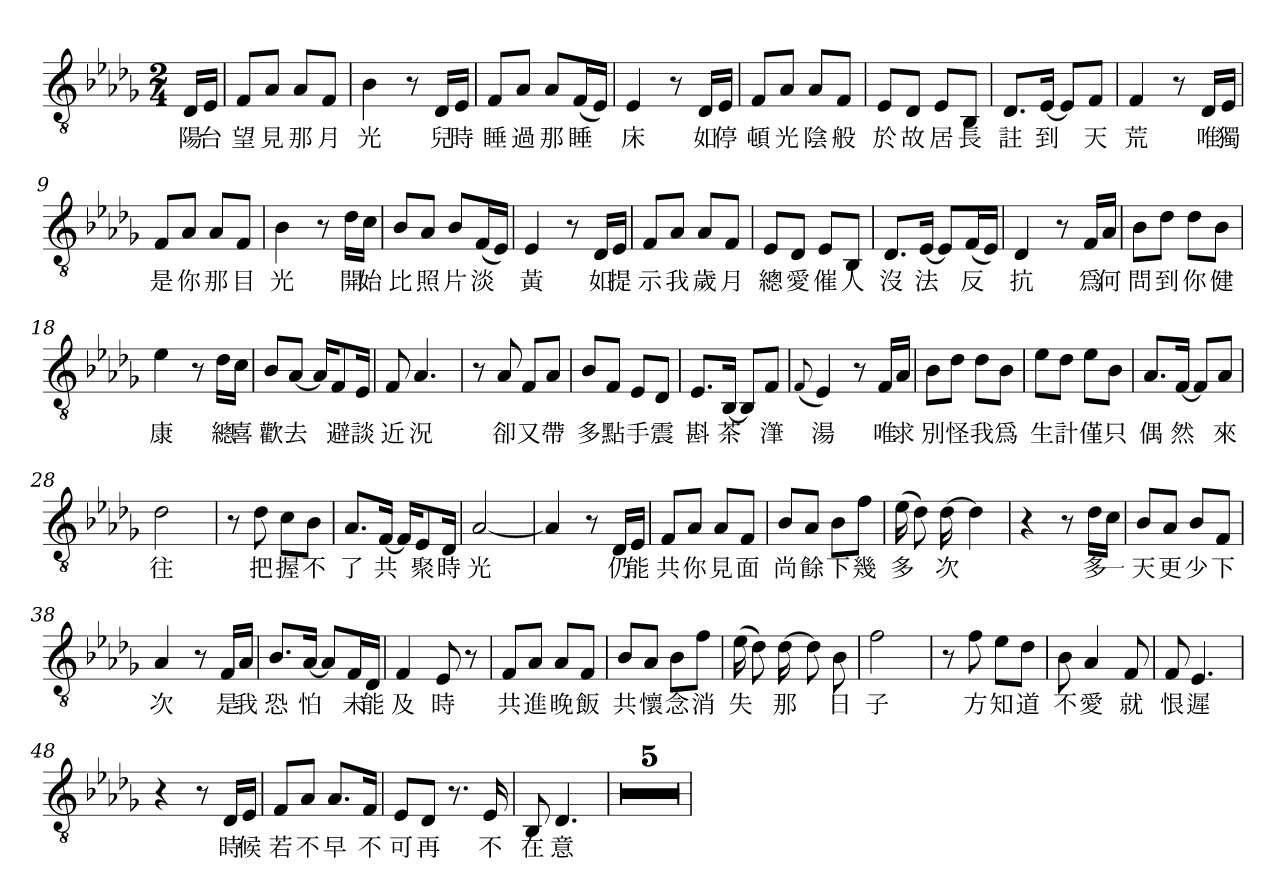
**kern	**text
*part1	*part1
*staff1	*staff1
*clefGv2	*
*k[b-e-a-d-g-]	*
*D-:	*
*M2/4	*
*MM72	*
=	=
16D-LL	陽
16E-JJ	台
=1	=1
8FL	望
8A-J	見
8A-L	那
8FJ	月
=2	=2
4B-	光
8r	.
16D-LL	兒
16E-JJ	時
=3	=3
8FL	睡
8A-J	過
8A-L	那
(16FL	睡
16E-JJ)	.
=4	=4
4E-	床
8r	.
16D-LL	如
16E-JJ	停
=5	=5
8FL	頓
8A-J	光
8A-L	陰
8FJ	般
=6	=6
8E-L	於
8D-J	故
8E-L	居
8BB-J	長
=7	=7
8.D-L	註
[16E-Jk	到
8E-L]	.
8FJ	天
=8	=8
4F	荒
8r	.
16D-LL	唯
16E-JJ	獨
=9	=9
8FL	是
8A-J	你
8A-L	那
8FJ	目
=10	=10
4B-	光
8r	.
16d-LL	開
16cJJ	始
=11	=11
8B-L	比
8A-J	照
8B-L	片
(16FL	淡
16E-JJ)	.
=12	=12
4E-	黃
8r	.
16D-LL	如
16E-JJ	提
=13	=13
8FL	示
8A-J	我
8A-L	歲
8FJ	月
=14	=14
8E-L	總
8D-J	愛
8E-L	催
8BB-J	人
=15	=15
8.D-L	沒
[16E-Jk	法
8E-L]	.
(16FL	反
16E-JJ)	.
=16	=16
4D-	抗
8r	.
16FLL	爲
16A-JJ	何
=17	=17
8B-L	問
8d-J	到
8d-L	你
8B-J	健
=18	=18
4e-	康
8r	.
16d-LL	總
16cJJ	喜
=19	=19
8B-L	歡
[8A-J	去
16A-KL]	.
8F	避
16E-Jk	談
=20	=20
8F	近
4.A-	況
=21	=21
8r	.
8A-	卻
8FL	又
8A-J	帶
=22	=22
8B-L	多
8FJ	點
8E-L	手
8D-J	震
=23	=23
8.E-L	斟
[16BB-Jk	茶
8BB-L]	.
8FJ	潷
=24	=24
(8qqF	.
4E-)	湯
8r	.
16FLL	唯
16A-JJ	求
=25	=25
8B-L	別
8d-J	怪
8d-L	我
8B-J	爲
=26	=26
8e-L	生
8d-J	計
8e-L	僅
8B-J	只
=27	=27
8.A-L	偶
[16FJk	然
8FL]	.
8A-J	來
=28	=28
2d-	往
=29	=29
8r	.
8d-	把
8cL	握
8B-J	不
=30	=30
8.A-L	了
[16FJk	共
16FKL]	.
8E-	聚
16D-Jk	時
=31	=31
[2A-	光
=32	=32
4A-]	.
8r	.
16D-LL	仍
16E-JJ	能
=33	=33
8FL	共
8A-J	你
8A-L	見
8FJ	面
=34	=34
8B-L	尚
8A-J	餘
8B-L	下
8fJ	幾
=35	=35
(16e-	多
8d-)	.
[16d-	次
4d-]	.
=36	=36
4r	.
8r	.
16d-LL	多
16cJJ	一
=37	=37
8B-L	天
8A-J	更
8B-L	少
8FJ	下
=38	=38
4A-	次
8r	.
16FLL	是
16A-JJ	我
=39	=39
8.B-L	恐
[16A-Jk	怕
8A-L]	.
16FL	未
16D-JJ	能
=40	=40
4F	及
8E-	時
8r	.
=41	=41
8FL	共
8A-J	進
8A-L	晚
8FJ	飯
=42	=42
8B-L	共
8A-J	懷
8B-L	念
8fJ	消
=43	=43
(16e-	失
8d-)	.
[16d-	那
8d-]	.
8B-	日
=44	=44
2f	子
=45	=45
8r	.
8f	方
8e-L	知
8d-J	道
=46	=46
8B-	不
4A-	愛
8F	就
=47	=47
8F	恨
4.E-	遲
=48	=48
4r	.
8r	.
16D-LL	時
16E-JJ	候
=49	=49
8FL	若
8A-J	不
8.A-L	早
16FJk	不
=50	=50
8E-L	可
8D-J	再
8.r	.
16E-	不
=51	=51
8BB-	在
4.D-	意
=52	=52
2r	.
=53	=53
2r	.
=54	=54
2r	.
=55	=55
2r	.
=56	=56
2r	.
=	=
*-	*-
